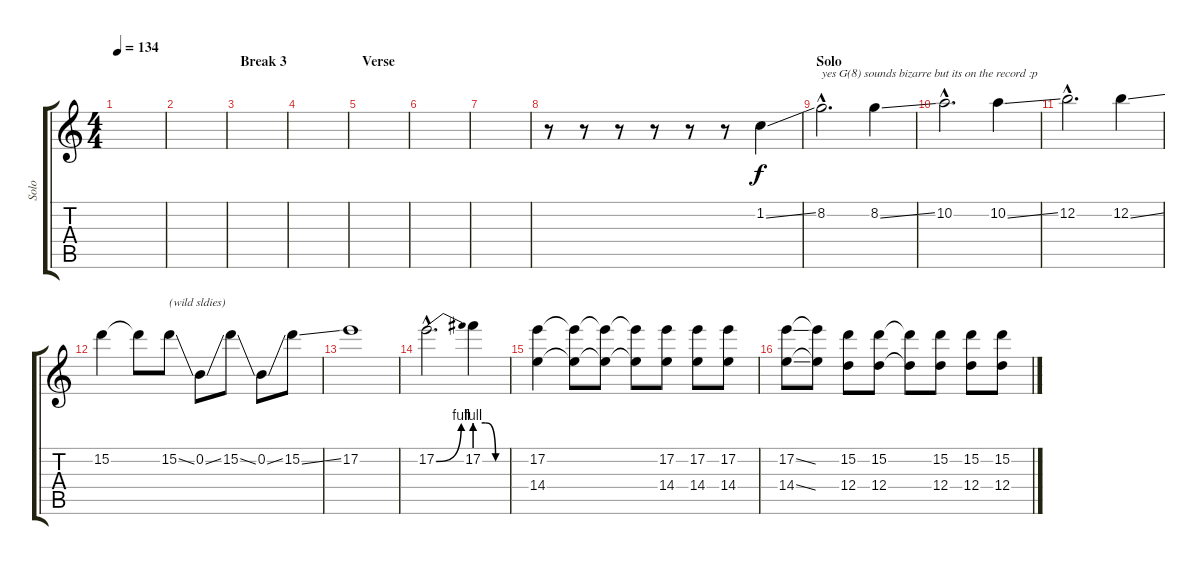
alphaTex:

\track ("Solo" "Solo") {instrument distortionguitar}
\staff {score tabs}
\tuning (E4 B3 G3 D3 A2 E2) {hide}
\ts (4 4)
\tempo 134
\clef g2
\ks c
|
|
\section ("" "Break 3")
|
|
\section ("" "Verse")
|
|
|
r.8 r.8 r.8 r.8 r.8 r.8 1.2{ss}.4 |
\section ("" "Solo")
8.2{hac}.2{d txt "yes G(8) sounds bizarre but its on the record :p"} 8.2{ss}.4 |
10.2{hac}.2{d} 10.2{ss}.4 |
12.2{hac}.2{d} 12.2{ss}.4 |
15.2.4 15.2{t}.8 15.2{ss}.8{txt "(wild sldies)"} 0.2{ss}.8 15.2{ss}.8 0.2{ss}.8 15.2{ss}.8 |
17.2.1 |
17.2{be (bend 0 0 60 4) hac}.2{d} 17.2{be (custom 0 4 20 4 40 0 60 0)}.4 |
(17.2 14.4).4 (17.2{t} 14.4{t}).8 (17.2{t} 14.4{t}).8 (17.2{t} 14.4{t}).8 (17.2 14.4).8 (17.2 14.4).8 (17.2 14.4).8 |
(17.2{ss} 14.4{ss}).8 (17.2{t} 14.4{t}).8 (15.2 12.4).8 (15.2 12.4).8 (15.2{t} 12.4{t}).8 (15.2 12.4).8 (15.2 12.4).8 (15.2 12.4).8
